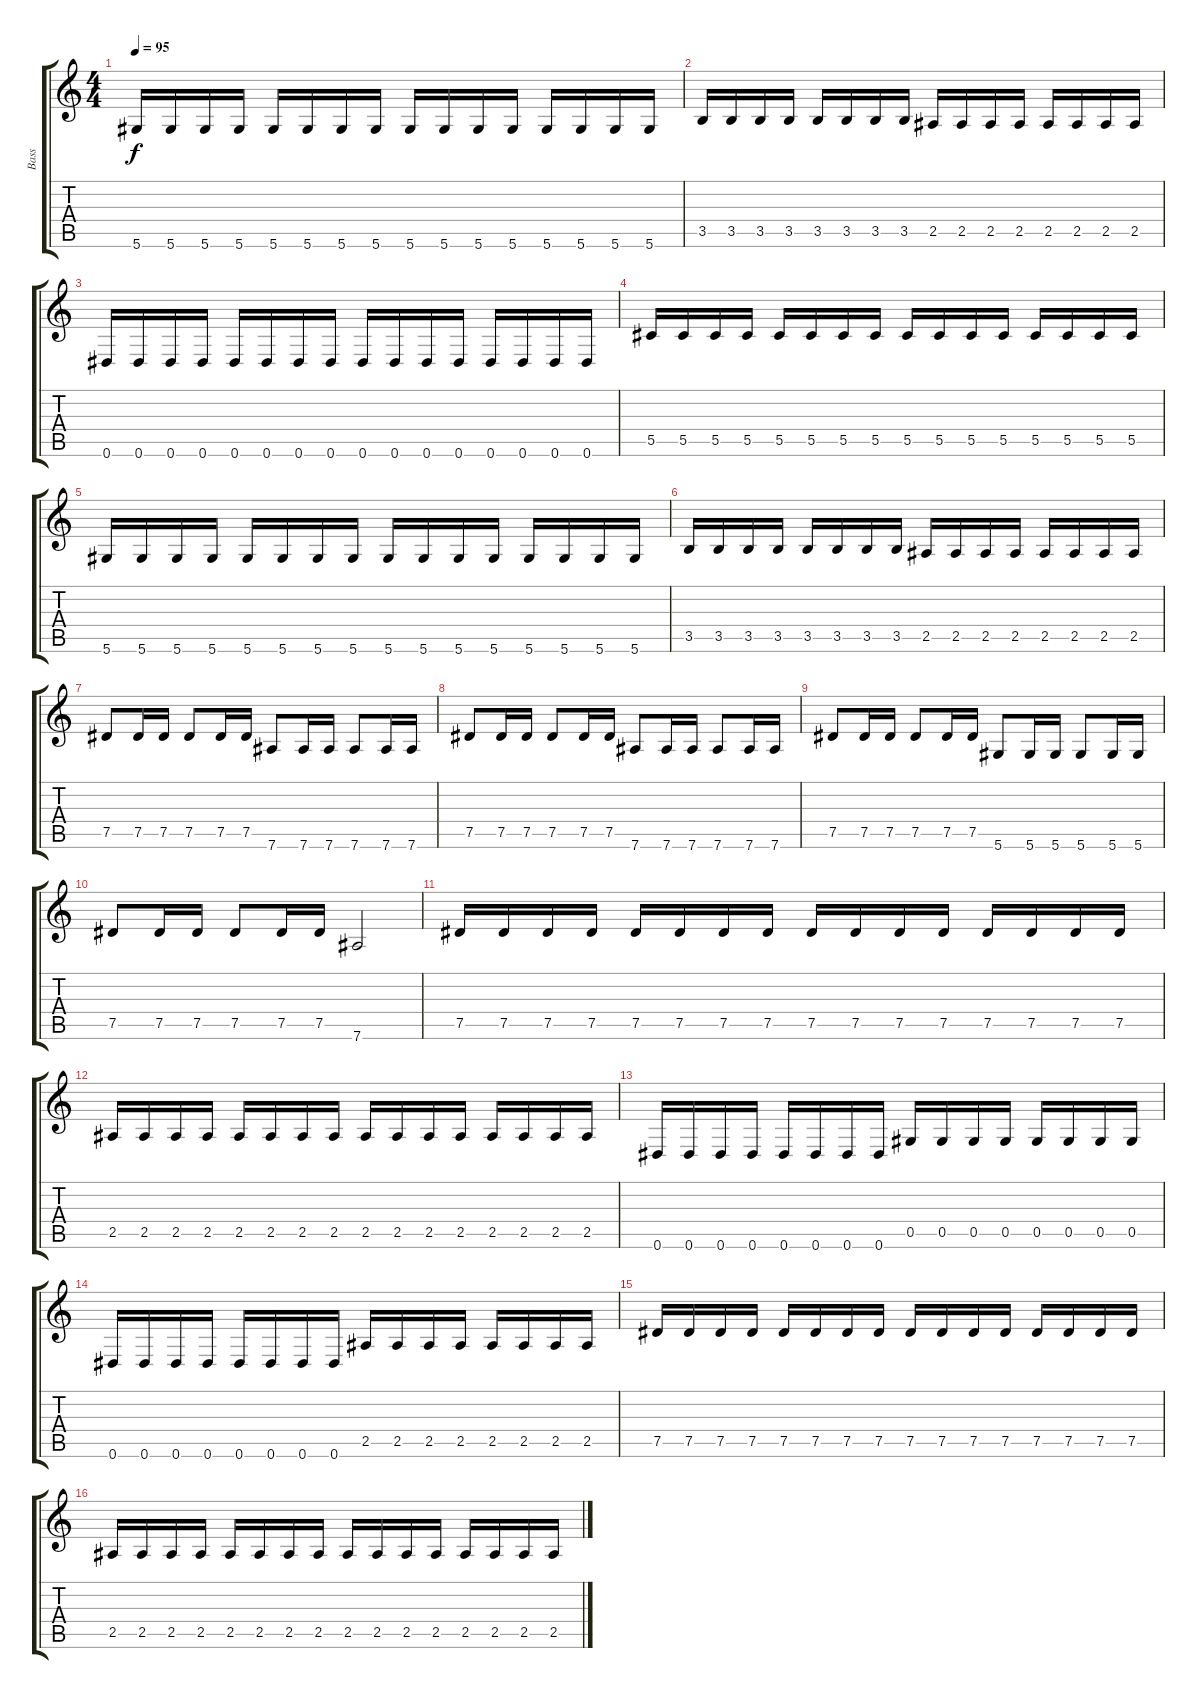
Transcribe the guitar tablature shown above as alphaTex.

\track ("Bass" "Bass") {instrument electricbassfinger}
\staff {score tabs}
\tuning (Eb4 Bb3 Gb3 Db3 Ab2 Eb2) {hide}
\ts (4 4)
\tempo 95
\clef g2
\ks c
5.6.16{dy f} 5.6.16 5.6.16 5.6.16 5.6.16 5.6.16 5.6.16 5.6.16 5.6.16 5.6.16 5.6.16 5.6.16 5.6.16 5.6.16 5.6.16 5.6.16 |
3.5.16 3.5.16 3.5.16 3.5.16 3.5.16 3.5.16 3.5.16 3.5.16 2.5.16 2.5.16 2.5.16 2.5.16 2.5.16 2.5.16 2.5.16 2.5.16 |
0.6.16 0.6.16 0.6.16 0.6.16 0.6.16 0.6.16 0.6.16 0.6.16 0.6.16 0.6.16 0.6.16 0.6.16 0.6.16 0.6.16 0.6.16 0.6.16 |
5.5.16 5.5.16 5.5.16 5.5.16 5.5.16 5.5.16 5.5.16 5.5.16 5.5.16 5.5.16 5.5.16 5.5.16 5.5.16 5.5.16 5.5.16 5.5.16 |
5.6.16 5.6.16 5.6.16 5.6.16 5.6.16 5.6.16 5.6.16 5.6.16 5.6.16 5.6.16 5.6.16 5.6.16 5.6.16 5.6.16 5.6.16 5.6.16 |
3.5.16 3.5.16 3.5.16 3.5.16 3.5.16 3.5.16 3.5.16 3.5.16 2.5.16 2.5.16 2.5.16 2.5.16 2.5.16 2.5.16 2.5.16 2.5.16 |
7.5.8 7.5.16 7.5.16 7.5.8 7.5.16 7.5.16 7.6.8 7.6.16 7.6.16 7.6.8 7.6.16 7.6.16 |
7.5.8 7.5.16 7.5.16 7.5.8 7.5.16 7.5.16 7.6.8 7.6.16 7.6.16 7.6.8 7.6.16 7.6.16 |
7.5.8 7.5.16 7.5.16 7.5.8 7.5.16 7.5.16 5.6.8 5.6.16 5.6.16 5.6.8 5.6.16 5.6.16 |
7.5.8 7.5.16 7.5.16 7.5.8 7.5.16 7.5.16 7.6.2 |
7.5.16 7.5.16 7.5.16 7.5.16 7.5.16 7.5.16 7.5.16 7.5.16 7.5.16 7.5.16 7.5.16 7.5.16 7.5.16 7.5.16 7.5.16 7.5.16 |
2.5.16 2.5.16 2.5.16 2.5.16 2.5.16 2.5.16 2.5.16 2.5.16 2.5.16 2.5.16 2.5.16 2.5.16 2.5.16 2.5.16 2.5.16 2.5.16 |
0.6.16 0.6.16 0.6.16 0.6.16 0.6.16 0.6.16 0.6.16 0.6.16 0.5.16 0.5.16 0.5.16 0.5.16 0.5.16 0.5.16 0.5.16 0.5.16 |
0.6.16 0.6.16 0.6.16 0.6.16 0.6.16 0.6.16 0.6.16 0.6.16 2.5.16 2.5.16 2.5.16 2.5.16 2.5.16 2.5.16 2.5.16 2.5.16 |
7.5.16 7.5.16 7.5.16 7.5.16 7.5.16 7.5.16 7.5.16 7.5.16 7.5.16 7.5.16 7.5.16 7.5.16 7.5.16 7.5.16 7.5.16 7.5.16 |
2.5.16 2.5.16 2.5.16 2.5.16 2.5.16 2.5.16 2.5.16 2.5.16 2.5.16 2.5.16 2.5.16 2.5.16 2.5.16 2.5.16 2.5.16 2.5.16
